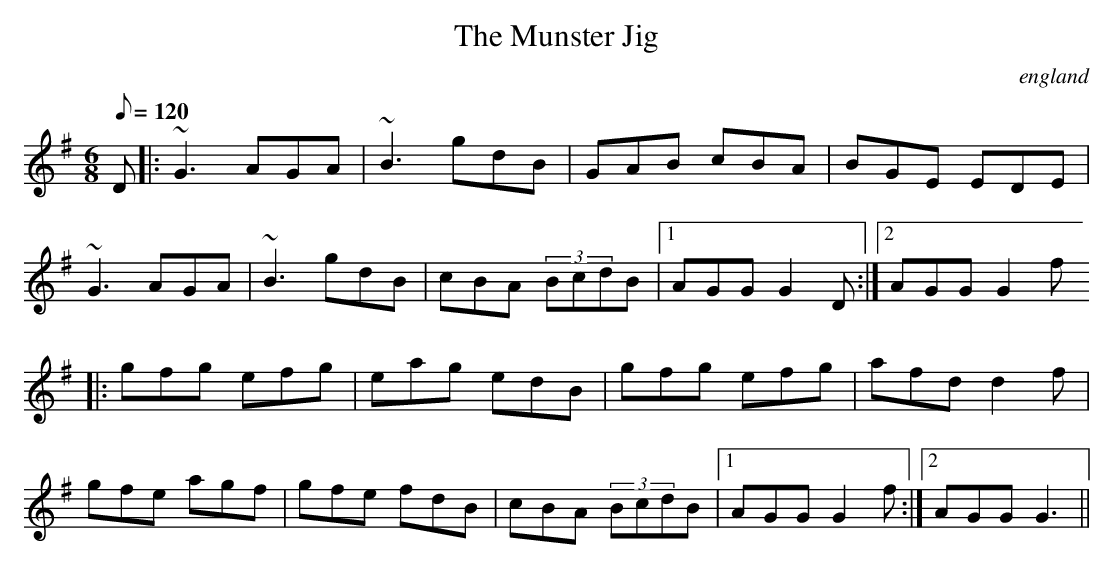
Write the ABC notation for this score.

X:1
T:Munster Jig, The
O:england
M:6/8
Q:120
L:1/8
K:G
D|:~G3 AGA|~B3 gdB|GAB cBA|BGE EDE|
~G3 AGA|~B3 gdB|cBA (3BcdB|1 AGG G2D:|2 AGG G2f
|:gfg efg|eag edB|gfg efg|afd d2f|
gfe agf|gfe fdB|cBA (3BcdB|1 AGG G2f:|2 AGG G3||
